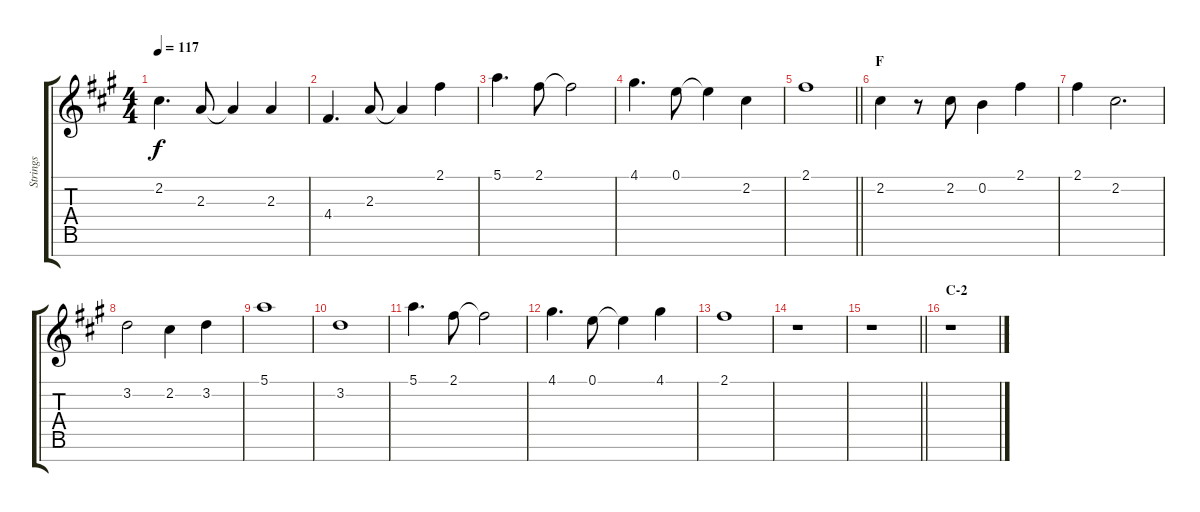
\track ("Strings" "Strings") {instrument stringensemble1}
\staff {score tabs}
\tuning (E5 B4 G4 D4 A3 E3 B2) {hide}
\ts (4 4)
\tempo 117
\clef g2
\ks a
2.2.4{d dy f} 2.3.8 2.3{t}.4 2.3.4 |
4.4.4{d} 2.3.8 2.3{t}.4 2.1.4 |
5.1.4{d} 2.1.8 2.1{t}.2 |
4.1.4{d} 0.1.8 0.1{t}.4 2.2.4 |
\barLineRight lightlight
2.1.1 |
\section ("" "F")
2.2.4 r.8 2.2.8 0.2.4 2.1.4 |
2.1.4 2.2.2{d} |
3.2.2 2.2.4 3.2.4 |
5.1.1 |
3.2.1 |
5.1.4{d} 2.1.8 2.1{t}.2 |
4.1.4{d} 0.1.8 0.1{t}.4 4.1.4 |
2.1.1 |
r.1 |
\barLineRight lightlight
r.1 |
\section ("" "C-2")
r.1
